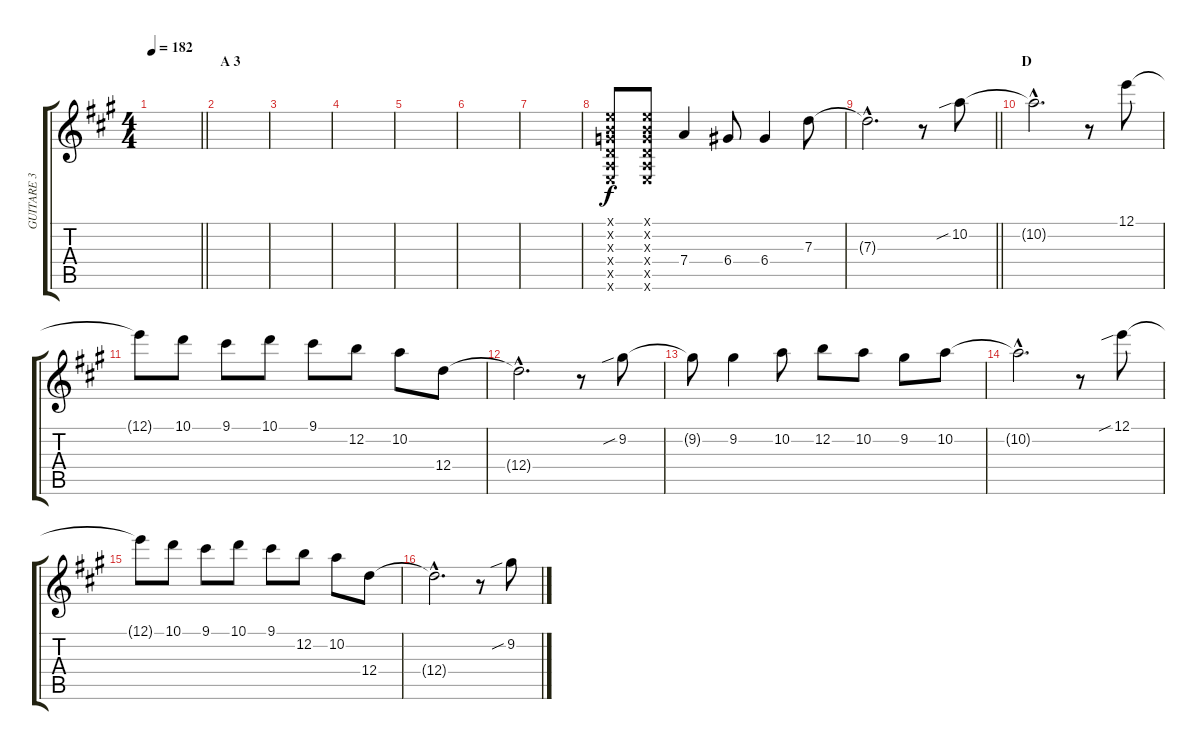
\track ("GUITARE 3" "GUITARE 3") {instrument distortionguitar}
\staff {score tabs}
\tuning (E4 B3 G3 D3 A2 E2) {hide}
\ts (4 4)
\tempo 182
\clef g2
\barLineRight lightlight
\ks a
|
\section ("" "A 3")
|
|
|
|
|
|
(0.1{x} 0.2{x} 0.3{x} 0.4{x} 0.5{x} 0.6{x}).8{volume 12 balance 3 instrument distortionguitar} (0.1{x} 0.2{x} 0.3{x} 0.4{x} 0.5{x} 0.6{x}).8 7.4.4 6.4.8 6.4.4 7.3.8 |
\barLineRight lightlight
7.3{hac t}.2{d} r.8 10.2{sib}.8 |
\section ("" "D")
10.2{hac t}.2{d} r.8 12.1.8 |
12.1{t}.8 10.1.8 9.1.8 10.1.8 9.1.8 12.2.8 10.2.8 12.4.8 |
12.4{hac t}.2{d} r.8 9.2{sib}.8 |
9.2{t}.8 9.2.4 10.2.8 12.2.8 10.2.8 9.2.8 10.2.8 |
10.2{hac t}.2{d} r.8 12.1{sib}.8 |
12.1{t}.8 10.1.8 9.1.8 10.1.8 9.1.8 12.2.8 10.2.8 12.4.8 |
12.4{hac t}.2{d} r.8 9.2{sib}.8
